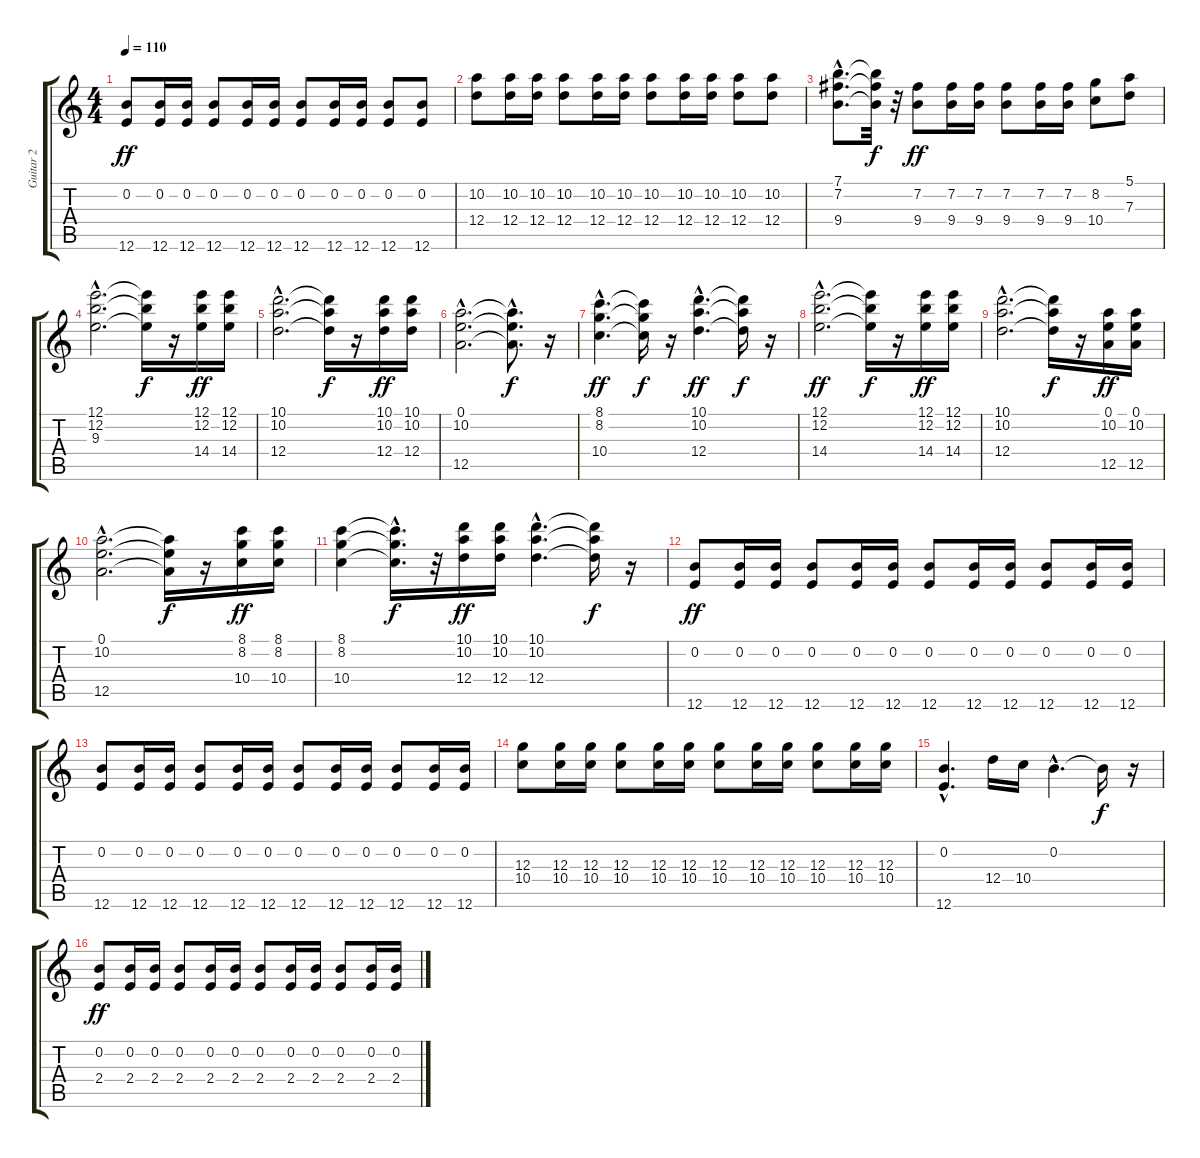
\track ("Guitar 2" "Guitar 2") {instrument distortionguitar}
\staff {score tabs}
\tuning (E4 B3 G3 D3 A2 E2) {hide}
\ts (4 4)
\tempo 110
\clef g2
\ks c
(0.2 12.6).8{dy ff} (0.2 12.6).16 (0.2 12.6).16 (0.2 12.6).8 (0.2 12.6).16 (0.2 12.6).16 (0.2 12.6).8 (0.2 12.6).16 (0.2 12.6).16 (0.2 12.6).8 (0.2 12.6).8 |
(10.2 12.4).8 (10.2 12.4).16 (10.2 12.4).16 (10.2 12.4).8 (10.2 12.4).16 (10.2 12.4).16 (10.2 12.4).8 (10.2 12.4).16 (10.2 12.4).16 (10.2 12.4).8 (10.2 12.4).8 |
(7.1{hac} 7.2{hac} 9.4{hac}).8{d} (7.1{t} 7.2{t} 9.4{t}).32{dy f} r.32 (7.2 9.4).8{dy ff} (7.2 9.4).16 (7.2 9.4).16 (7.2 9.4).8 (7.2 9.4).16 (7.2 9.4).16 (8.2 10.4).8 (5.1 7.3).8 |
(12.1{hac} 12.2{hac} 9.3{hac}).2{d} (12.1{t} 12.2{t} 9.3{t}).16{dy f} r.16 (12.1 12.2 14.4).16{dy ff} (12.1 12.2 14.4).16 |
(10.1{hac} 10.2{hac} 12.4{hac}).2{d} (10.1{t} 10.2{t} 12.4{t}).16{dy f} r.16 (10.1 10.2 12.4).16{dy ff} (10.1 10.2 12.4).16 |
(0.1{hac} 10.2{hac} 12.5{hac}).2{d} (0.1{hac t} 10.2{hac t} 12.5{hac t}).8{d dy f} r.16 |
(8.1{hac} 8.2{hac} 10.4{hac}).4{d dy ff} (8.1{t} 8.2{t} 10.4{t}).16{dy f} r.16 (10.1{hac} 10.2{hac} 12.4{hac}).4{d dy ff} (10.1{t} 10.2{t} 12.4{t}).16{dy f} r.16 |
(12.1{hac} 12.2{hac} 14.4{hac}).2{d dy ff} (12.1{t} 12.2{t} 14.4{t}).16{dy f} r.16 (12.1 12.2 14.4).16{dy ff} (12.1 12.2 14.4).16 |
(10.1{hac} 10.2{hac} 12.4{hac}).2{d} (10.1{t} 10.2{t} 12.4{t}).16{dy f} r.16 (0.1 10.2 12.5).16{dy ff} (0.1 10.2 12.5).16 |
(0.1{hac} 10.2{hac} 12.5{hac}).2{d} (0.1{t} 10.2{t} 12.5{t}).16{dy f} r.16 (8.1 8.2 10.4).16{dy ff} (8.1 8.2 10.4).16 |
(8.1 8.2 10.4).4 (8.1{hac t} 8.2{hac t} 10.4{hac t}).16{d dy f} r.32 (10.1 10.2 12.4).16{dy ff} (10.1 10.2 12.4).16 (10.1{hac} 10.2{hac} 12.4{hac}).4{d} (10.1{t} 10.2{t} 12.4{t}).16{dy f} r.16 |
(0.2 12.6).8{dy ff} (0.2 12.6).16 (0.2 12.6).16 (0.2 12.6).8 (0.2 12.6).16 (0.2 12.6).16 (0.2 12.6).8 (0.2 12.6).16 (0.2 12.6).16 (0.2 12.6).8 (0.2 12.6).16 (0.2 12.6).16 |
(0.2 12.6).8 (0.2 12.6).16 (0.2 12.6).16 (0.2 12.6).8 (0.2 12.6).16 (0.2 12.6).16 (0.2 12.6).8 (0.2 12.6).16 (0.2 12.6).16 (0.2 12.6).8 (0.2 12.6).16 (0.2 12.6).16 |
(12.3 10.4).8 (12.3 10.4).16 (12.3 10.4).16 (12.3 10.4).8 (12.3 10.4).16 (12.3 10.4).16 (12.3 10.4).8 (12.3 10.4).16 (12.3 10.4).16 (12.3 10.4).8 (12.3 10.4).16 (12.3 10.4).16 |
(0.2{hac} 12.6{hac}).4{d} 12.4.16 10.4.16 0.2{hac}.4{d} 0.2{t}.16{dy f} r.16 |
(0.2 2.4).8{dy ff} (0.2 2.4).16 (0.2 2.4).16 (0.2 2.4).8 (0.2 2.4).16 (0.2 2.4).16 (0.2 2.4).8 (0.2 2.4).16 (0.2 2.4).16 (0.2 2.4).8 (0.2 2.4).16 (0.2 2.4).16
